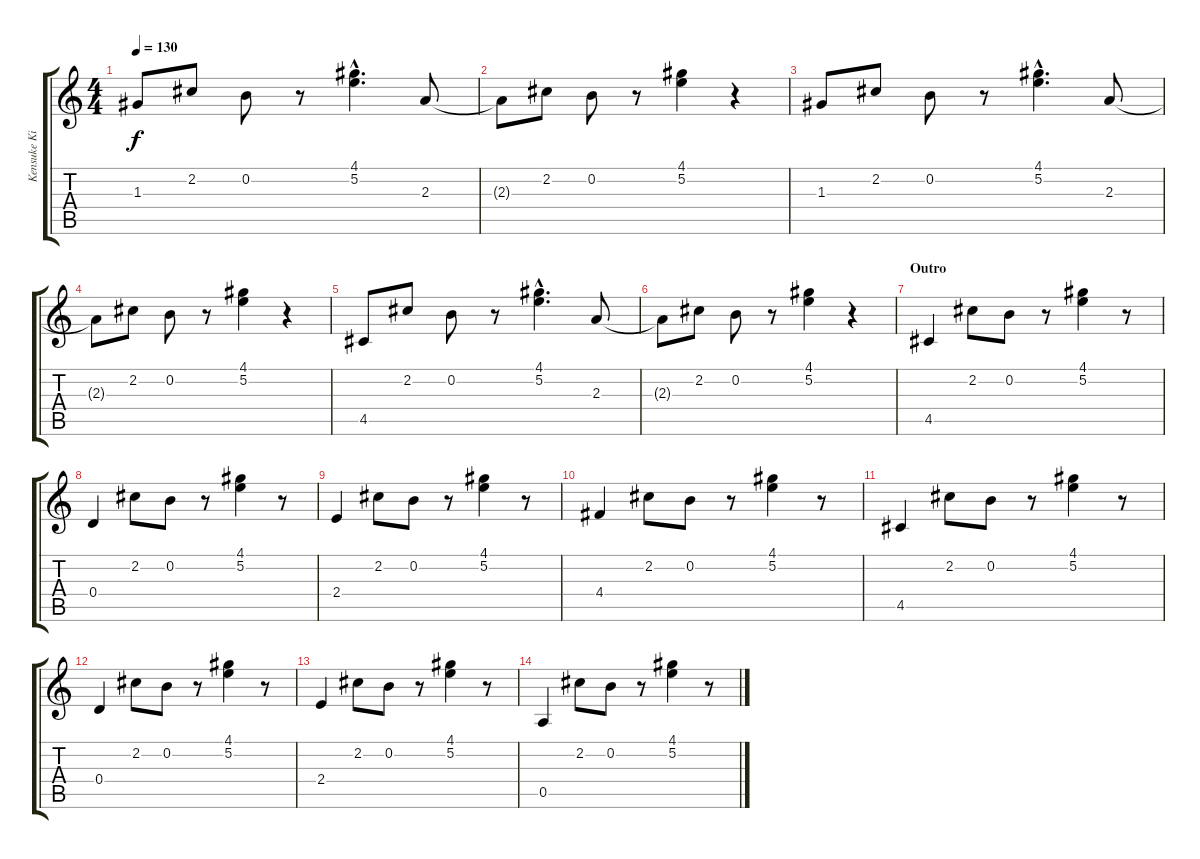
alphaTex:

\track ("Kensuke Kita (Lead Guitar)" "Kensuke Ki") {instrument overdrivenguitar}
\staff {score tabs}
\tuning (E4 B3 G3 D3 A2 E2) {hide}
\ts (4 4)
\tempo 130
\clef g2
\ks c
1.3.8{dy f} 2.2.8 0.2.8 r.8 (4.1{hac} 5.2{hac}).4{d} 2.3.8 |
2.3{t}.8 2.2.8 0.2.8 r.8 (4.1 5.2).4 r.4 |
1.3.8 2.2.8 0.2.8 r.8 (4.1{hac} 5.2{hac}).4{d} 2.3.8 |
2.3{t}.8 2.2.8 0.2.8 r.8 (4.1 5.2).4 r.4 |
4.5.8 2.2.8 0.2.8 r.8 (4.1{hac} 5.2{hac}).4{d} 2.3.8 |
2.3{t}.8 2.2.8 0.2.8 r.8 (4.1 5.2).4 r.4 |
\section ("" "Outro")
4.5.4 2.2.8 0.2.8 r.8 (4.1 5.2).4 r.8 |
0.4.4 2.2.8 0.2.8 r.8 (4.1 5.2).4 r.8 |
2.4.4 2.2.8 0.2.8 r.8 (4.1 5.2).4 r.8 |
4.4.4 2.2.8 0.2.8 r.8 (4.1 5.2).4 r.8 |
4.5.4 2.2.8 0.2.8 r.8 (4.1 5.2).4 r.8 |
0.4.4 2.2.8 0.2.8 r.8 (4.1 5.2).4 r.8 |
2.4.4 2.2.8 0.2.8 r.8 (4.1 5.2).4 r.8 |
0.5.4 2.2.8 0.2.8 r.8 (4.1 5.2).4 r.8
